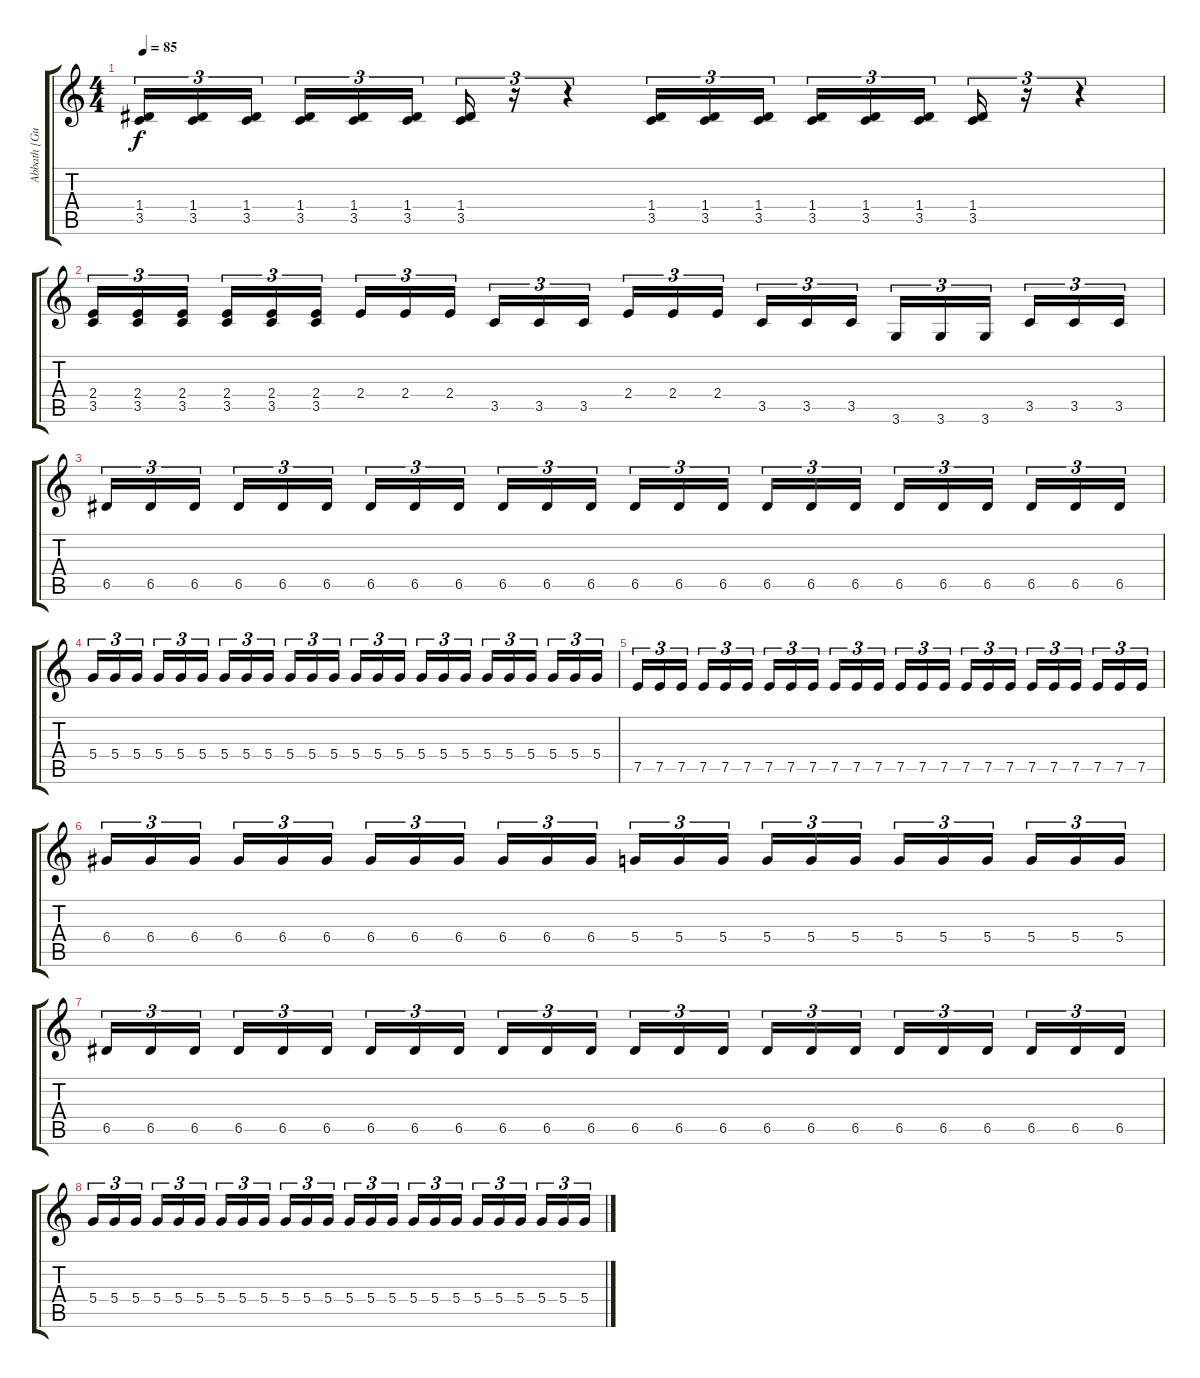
\track ("Abbath [Guitar]" "Abbath [Gu") {instrument distortionguitar}
\staff {score tabs}
\tuning (E4 B3 G3 D3 A2 E2) {hide}
\ts (4 4)
\tempo 85
\clef g2
\ks c
(1.4 3.5).16{tu (3 2) dy f} (1.4 3.5).16{tu (3 2)} (1.4 3.5).16{tu (3 2)} (1.4 3.5).16{tu (3 2)} (1.4 3.5).16{tu (3 2)} (1.4 3.5).16{tu (3 2)} (1.4 3.5).16{tu (3 2)} r.16{tu (3 2)} r.4{tu (3 2)} (1.4 3.5).16{tu (3 2)} (1.4 3.5).16{tu (3 2)} (1.4 3.5).16{tu (3 2)} (1.4 3.5).16{tu (3 2)} (1.4 3.5).16{tu (3 2)} (1.4 3.5).16{tu (3 2)} (1.4 3.5).16{tu (3 2)} r.16{tu (3 2)} r.4{tu (3 2)} |
(2.4 3.5).16{tu (3 2)} (2.4 3.5).16{tu (3 2)} (2.4 3.5).16{tu (3 2)} (2.4 3.5).16{tu (3 2)} (2.4 3.5).16{tu (3 2)} (2.4 3.5).16{tu (3 2)} 2.4.16{tu (3 2)} 2.4.16{tu (3 2)} 2.4.16{tu (3 2)} 3.5.16{tu (3 2)} 3.5.16{tu (3 2)} 3.5.16{tu (3 2)} 2.4.16{tu (3 2)} 2.4.16{tu (3 2)} 2.4.16{tu (3 2)} 3.5.16{tu (3 2)} 3.5.16{tu (3 2)} 3.5.16{tu (3 2)} 3.6.16{tu (3 2)} 3.6.16{tu (3 2)} 3.6.16{tu (3 2)} 3.5.16{tu (3 2)} 3.5.16{tu (3 2)} 3.5.16{tu (3 2)} |
6.5.16{tu (3 2)} 6.5.16{tu (3 2)} 6.5.16{tu (3 2)} 6.5.16{tu (3 2)} 6.5.16{tu (3 2)} 6.5.16{tu (3 2)} 6.5.16{tu (3 2)} 6.5.16{tu (3 2)} 6.5.16{tu (3 2)} 6.5.16{tu (3 2)} 6.5.16{tu (3 2)} 6.5.16{tu (3 2)} 6.5.16{tu (3 2)} 6.5.16{tu (3 2)} 6.5.16{tu (3 2)} 6.5.16{tu (3 2)} 6.5.16{tu (3 2)} 6.5.16{tu (3 2)} 6.5.16{tu (3 2)} 6.5.16{tu (3 2)} 6.5.16{tu (3 2)} 6.5.16{tu (3 2)} 6.5.16{tu (3 2)} 6.5.16{tu (3 2)} |
5.4.16{tu (3 2)} 5.4.16{tu (3 2)} 5.4.16{tu (3 2)} 5.4.16{tu (3 2)} 5.4.16{tu (3 2)} 5.4.16{tu (3 2)} 5.4.16{tu (3 2)} 5.4.16{tu (3 2)} 5.4.16{tu (3 2)} 5.4.16{tu (3 2)} 5.4.16{tu (3 2)} 5.4.16{tu (3 2)} 5.4.16{tu (3 2)} 5.4.16{tu (3 2)} 5.4.16{tu (3 2)} 5.4.16{tu (3 2)} 5.4.16{tu (3 2)} 5.4.16{tu (3 2)} 5.4.16{tu (3 2)} 5.4.16{tu (3 2)} 5.4.16{tu (3 2)} 5.4.16{tu (3 2)} 5.4.16{tu (3 2)} 5.4.16{tu (3 2)} |
7.5.16{tu (3 2)} 7.5.16{tu (3 2)} 7.5.16{tu (3 2)} 7.5.16{tu (3 2)} 7.5.16{tu (3 2)} 7.5.16{tu (3 2)} 7.5.16{tu (3 2)} 7.5.16{tu (3 2)} 7.5.16{tu (3 2)} 7.5.16{tu (3 2)} 7.5.16{tu (3 2)} 7.5.16{tu (3 2)} 7.5.16{tu (3 2)} 7.5.16{tu (3 2)} 7.5.16{tu (3 2)} 7.5.16{tu (3 2)} 7.5.16{tu (3 2)} 7.5.16{tu (3 2)} 7.5.16{tu (3 2)} 7.5.16{tu (3 2)} 7.5.16{tu (3 2)} 7.5.16{tu (3 2)} 7.5.16{tu (3 2)} 7.5.16{tu (3 2)} |
6.4.16{tu (3 2)} 6.4.16{tu (3 2)} 6.4.16{tu (3 2)} 6.4.16{tu (3 2)} 6.4.16{tu (3 2)} 6.4.16{tu (3 2)} 6.4.16{tu (3 2)} 6.4.16{tu (3 2)} 6.4.16{tu (3 2)} 6.4.16{tu (3 2)} 6.4.16{tu (3 2)} 6.4.16{tu (3 2)} 5.4.16{tu (3 2)} 5.4.16{tu (3 2)} 5.4.16{tu (3 2)} 5.4.16{tu (3 2)} 5.4.16{tu (3 2)} 5.4.16{tu (3 2)} 5.4.16{tu (3 2)} 5.4.16{tu (3 2)} 5.4.16{tu (3 2)} 5.4.16{tu (3 2)} 5.4.16{tu (3 2)} 5.4.16{tu (3 2)} |
6.5.16{tu (3 2)} 6.5.16{tu (3 2)} 6.5.16{tu (3 2)} 6.5.16{tu (3 2)} 6.5.16{tu (3 2)} 6.5.16{tu (3 2)} 6.5.16{tu (3 2)} 6.5.16{tu (3 2)} 6.5.16{tu (3 2)} 6.5.16{tu (3 2)} 6.5.16{tu (3 2)} 6.5.16{tu (3 2)} 6.5.16{tu (3 2)} 6.5.16{tu (3 2)} 6.5.16{tu (3 2)} 6.5.16{tu (3 2)} 6.5.16{tu (3 2)} 6.5.16{tu (3 2)} 6.5.16{tu (3 2)} 6.5.16{tu (3 2)} 6.5.16{tu (3 2)} 6.5.16{tu (3 2)} 6.5.16{tu (3 2)} 6.5.16{tu (3 2)} |
5.4.16{tu (3 2)} 5.4.16{tu (3 2)} 5.4.16{tu (3 2)} 5.4.16{tu (3 2)} 5.4.16{tu (3 2)} 5.4.16{tu (3 2)} 5.4.16{tu (3 2)} 5.4.16{tu (3 2)} 5.4.16{tu (3 2)} 5.4.16{tu (3 2)} 5.4.16{tu (3 2)} 5.4.16{tu (3 2)} 5.4.16{tu (3 2)} 5.4.16{tu (3 2)} 5.4.16{tu (3 2)} 5.4.16{tu (3 2)} 5.4.16{tu (3 2)} 5.4.16{tu (3 2)} 5.4.16{tu (3 2)} 5.4.16{tu (3 2)} 5.4.16{tu (3 2)} 5.4.16{tu (3 2)} 5.4.16{tu (3 2)} 5.4.16{tu (3 2)}
